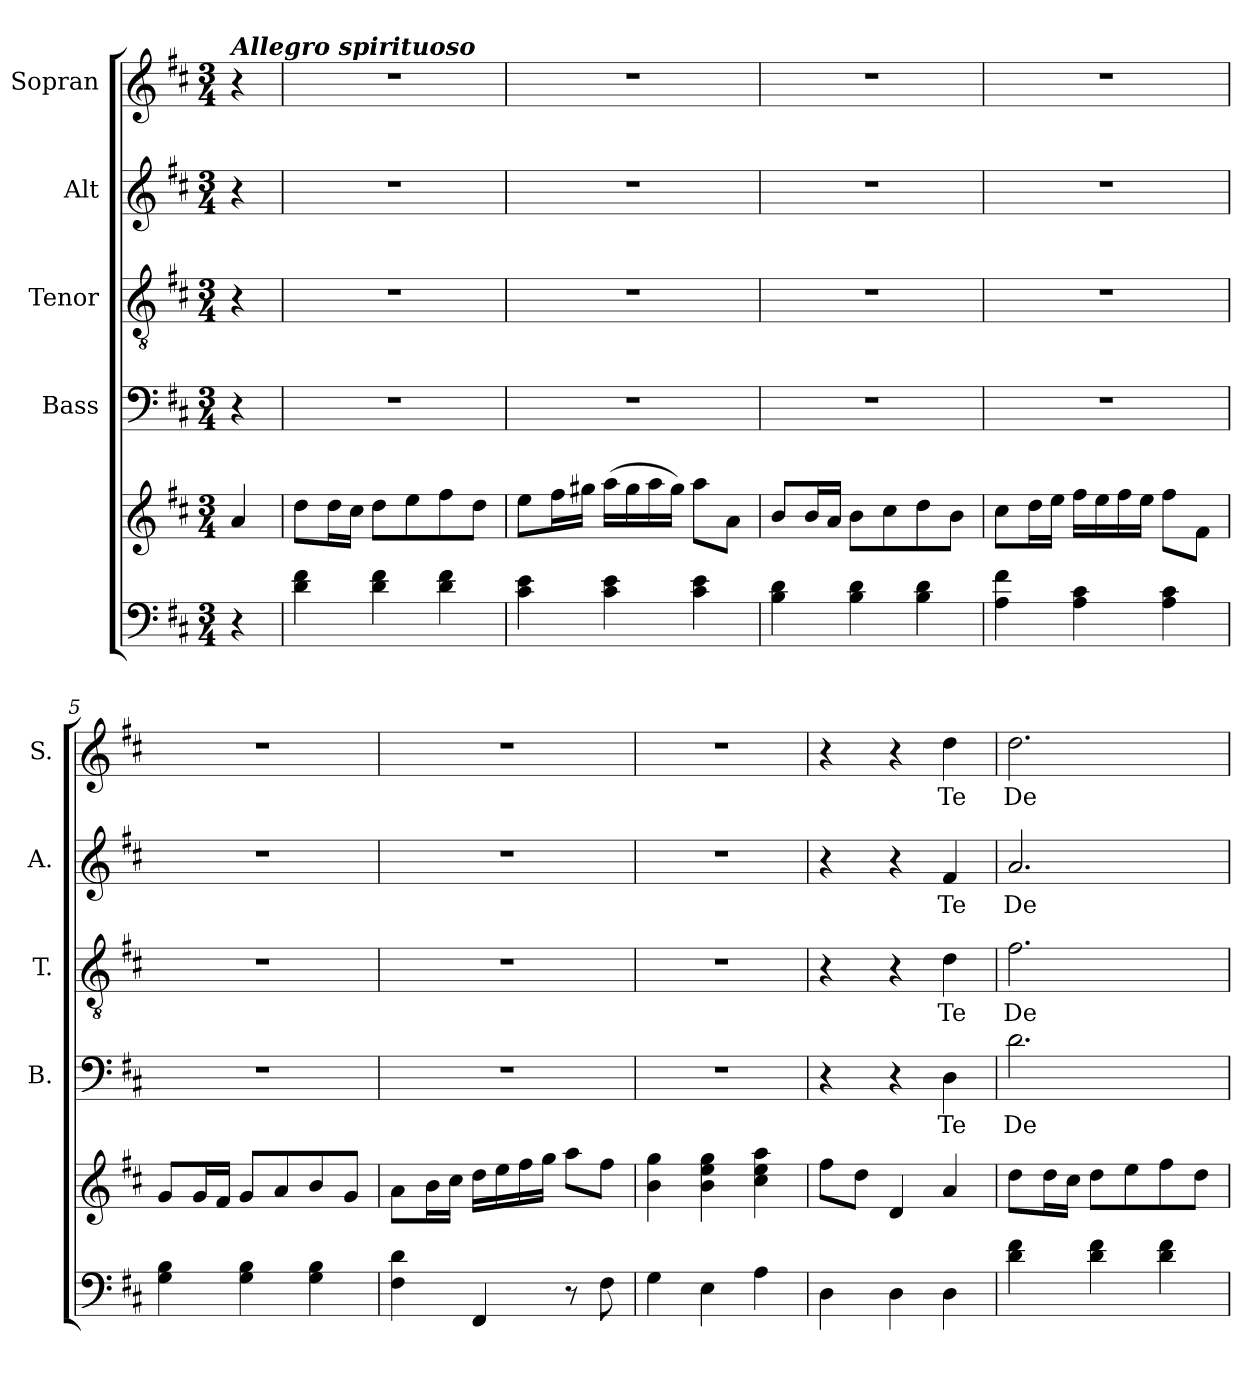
**kern	**kern	**kern	**text	**kern	**text	**kern	**text	**kern	**text
*part5	*part5	*part4	*part4	*part3	*part3	*part2	*part2	*part1	*part1
*staff6	*staff5	*staff4	*staff4	*staff3	*staff3	*staff2	*staff2	*staff1	*staff1
*	*	*I"Bass	*	*I"Tenor	*	*I"Alt	*	*I"Sopran	*
*	*	*I'B.	*	*I'T.	*	*I'A.	*	*I'S.	*
*clefF4	*clefG2	*clefF4	*	*clefGv2	*	*clefG2	*	*clefG2	*
*k[f#c#]	*k[f#c#]	*k[f#c#]	*	*k[f#c#]	*	*k[f#c#]	*	*k[f#c#]	*
*D:	*D:	*D:	*	*D:	*	*D:	*	*D:	*
*M3/4	*M3/4	*M3/4	*	*M3/4	*	*M3/4	*	*M3/4	*
=	=	=	=	=	=	=	=	=	=
!	!	!	!	!	!	!	!	!LO:TX:a:Bi:t=Allegro spirituoso	!
4r	4a/	4r	.	4r	.	4r	.	4r	.
=1	=1	=1	=1	=1	=1	=1	=1	=1	=1
4d\ 4f#\	8dd\L	2.r	.	2.r	.	2.r	.	2.r	.
.	16dd\L	.	.	.	.	.	.	.	.
.	16cc#\JJ	.	.	.	.	.	.	.	.
4d\ 4f#\	8dd\L	.	.	.	.	.	.	.	.
.	8ee\	.	.	.	.	.	.	.	.
4d\ 4f#\	8ff#\	.	.	.	.	.	.	.	.
.	8dd\J	.	.	.	.	.	.	.	.
=2	=2	=2	=2	=2	=2	=2	=2	=2	=2
4c#\ 4e\	8ee\L	2.r	.	2.r	.	2.r	.	2.r	.
.	16ff#\L	.	.	.	.	.	.	.	.
.	16gg#X\JJ	.	.	.	.	.	.	.	.
4c#\ 4e\	(>16aa\LL	.	.	.	.	.	.	.	.
.	16gg#\	.	.	.	.	.	.	.	.
.	16aa\	.	.	.	.	.	.	.	.
.	16gg#\JJ)	.	.	.	.	.	.	.	.
4c#\ 4e\	8aa\L	.	.	.	.	.	.	.	.
.	8a\J	.	.	.	.	.	.	.	.
=3	=3	=3	=3	=3	=3	=3	=3	=3	=3
4B\ 4d\	8b/L	2.r	.	2.r	.	2.r	.	2.r	.
.	16b/L	.	.	.	.	.	.	.	.
.	16a/JJ	.	.	.	.	.	.	.	.
4B\ 4d\	8b\L	.	.	.	.	.	.	.	.
.	8cc#\	.	.	.	.	.	.	.	.
4B\ 4d\	8dd\	.	.	.	.	.	.	.	.
.	8b\J	.	.	.	.	.	.	.	.
=4	=4	=4	=4	=4	=4	=4	=4	=4	=4
4A\ 4f#\	8cc#\L	2.r	.	2.r	.	2.r	.	2.r	.
.	16dd\L	.	.	.	.	.	.	.	.
.	16ee\JJ	.	.	.	.	.	.	.	.
4A\ 4c#\	16ff#\LL	.	.	.	.	.	.	.	.
.	16ee\	.	.	.	.	.	.	.	.
.	16ff#\	.	.	.	.	.	.	.	.
.	16ee\JJ	.	.	.	.	.	.	.	.
4A\ 4c#\	8ff#\L	.	.	.	.	.	.	.	.
.	8f#\J	.	.	.	.	.	.	.	.
=5	=5	=5	=5	=5	=5	=5	=5	=5	=5
4G\ 4B\	8g/L	2.r	.	2.r	.	2.r	.	2.r	.
.	16g/L	.	.	.	.	.	.	.	.
.	16f#/JJ	.	.	.	.	.	.	.	.
4G\ 4B\	8g/L	.	.	.	.	.	.	.	.
.	8a/	.	.	.	.	.	.	.	.
4G\ 4B\	8b/	.	.	.	.	.	.	.	.
.	8g/J	.	.	.	.	.	.	.	.
!!LO:LB:g=z
=6	=6	=6	=6	=6	=6	=6	=6	=6	=6
4F#\ 4d\	8a\L	2.r	.	2.r	.	2.r	.	2.r	.
.	16b\L	.	.	.	.	.	.	.	.
.	16cc#\JJ	.	.	.	.	.	.	.	.
4FF#/	16dd\LL	.	.	.	.	.	.	.	.
.	16ee\	.	.	.	.	.	.	.	.
.	16ff#\	.	.	.	.	.	.	.	.
.	16gg\JJ	.	.	.	.	.	.	.	.
8r	8aa\L	.	.	.	.	.	.	.	.
8F#\	8ff#\J	.	.	.	.	.	.	.	.
=7	=7	=7	=7	=7	=7	=7	=7	=7	=7
4G\	4b\ 4gg\	2.r	.	2.r	.	2.r	.	2.r	.
4E\	4b\ 4ee\ 4gg\	.	.	.	.	.	.	.	.
4A\	4cc#\ 4ee\ 4aa\	.	.	.	.	.	.	.	.
=8	=8	=8	=8	=8	=8	=8	=8	=8	=8
4D\	8ff#\L	4r	.	4r	.	4r	.	4r	.
.	8dd\J	.	.	.	.	.	.	.	.
4D\	4d/	4r	.	4r	.	4r	.	4r	.
!	!	!	!LO:LY:b	!	!LO:LY:b	!	!LO:LY:b	!	!LO:LY:b
4D\	4a/	4D\	Te	4d\	Te	4f#/	Te	4dd\	Te
=9	=9	=9	=9	=9	=9	=9	=9	=9	=9
!	!	!	!LO:LY:b	!	!LO:LY:b	!	!LO:LY:b	!	!LO:LY:b
4d\ 4f#\	8dd\L	2.d\	De-	2.f#\	De-	2.a/	De-	2.dd\	De-
.	16dd\L	.	.	.	.	.	.	.	.
.	16cc#\JJ	.	.	.	.	.	.	.	.
4d\ 4f#\	8dd\L	.	.	.	.	.	.	.	.
.	8ee\	.	.	.	.	.	.	.	.
4d\ 4f#\	8ff#\	.	.	.	.	.	.	.	.
.	8dd\J	.	.	.	.	.	.	.	.
=	=	=	=	=	=	=	=	=	=
*-	*-	*-	*-	*-	*-	*-	*-	*-	*-
